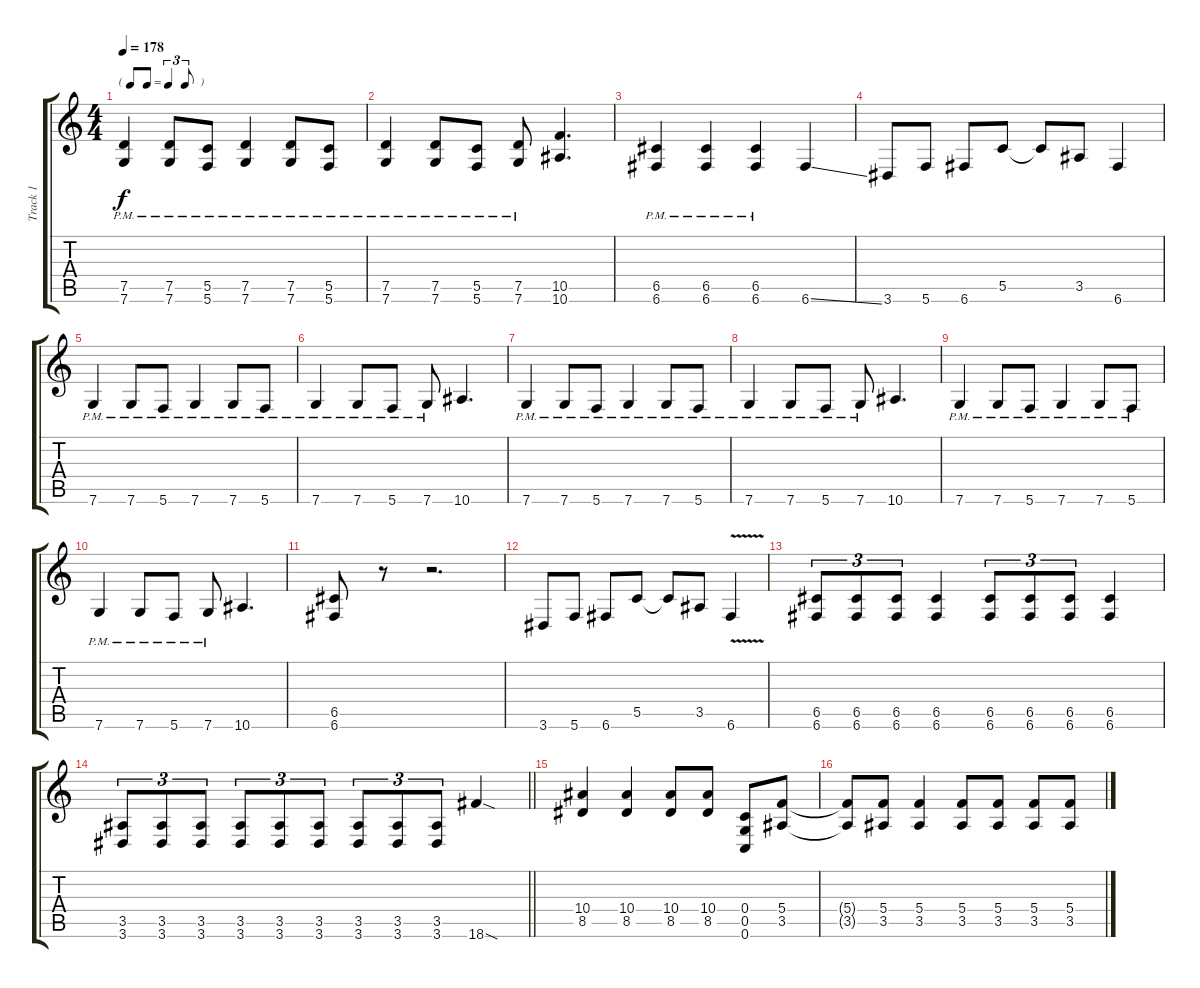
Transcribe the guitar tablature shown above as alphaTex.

\track ("Track 1" "Track 1") {instrument distortionguitar}
\staff {score tabs}
\tuning (D4 A3 F3 C3 G2 C2) {hide}
\ts (4 4)
\tf triplet8th
\tempo 178
\clef g2
\ks c
(7.5{pm} 7.6{pm}).4{dy f} (7.5{pm} 7.6{pm}).8 (5.5{pm} 5.6{pm}).8 (7.5{pm} 7.6{pm}).4 (7.5{pm} 7.6{pm}).8 (5.5{pm} 5.6{pm}).8 |
(7.5{pm} 7.6{pm}).4 (7.5{pm} 7.6{pm}).8 (5.5{pm} 5.6{pm}).8 (7.5{pm} 7.6{pm}).8 (10.5 10.6).4{d} |
(6.5{pm} 6.6{pm}).4 (6.5{pm} 6.6{pm}).4 (6.5{pm} 6.6{pm}).4 6.6{ss}.4 |
3.6.8 5.6.8 6.6.8 5.5.8 5.5{t}.8 3.5.8 6.6.4 |
7.6{pm}.4{instrument overdrivenguitar} 7.6{pm}.8 5.6{pm}.8 7.6{pm}.4 7.6{pm}.8 5.6{pm}.8 |
7.6{pm}.4 7.6{pm}.8 5.6{pm}.8 7.6{pm}.8 10.6.4{d} |
7.6{pm}.4 7.6{pm}.8 5.6{pm}.8 7.6{pm}.4 7.6{pm}.8 5.6{pm}.8 |
7.6{pm}.4 7.6{pm}.8 5.6{pm}.8 7.6{pm}.8 10.6.4{d} |
7.6{pm}.4 7.6{pm}.8 5.6{pm}.8 7.6{pm}.4 7.6{pm}.8 5.6{pm}.8 |
7.6{pm}.4 7.6{pm}.8 5.6{pm}.8 7.6{pm}.8 10.6.4{d} |
(6.5 6.6).8{instrument distortionguitar} r.8 r.2{d} |
3.6.8 5.6.8 6.6.8 5.5.8 5.5{t}.8 3.5.8 6.6{v}.4 |
(6.5 6.6).8{tu (3 2)} (6.5 6.6).8{tu (3 2)} (6.5 6.6).8{tu (3 2)} (6.5 6.6).4 (6.5 6.6).8{tu (3 2)} (6.5 6.6).8{tu (3 2)} (6.5 6.6).8{tu (3 2)} (6.5 6.6).4 |
\barLineRight lightlight
(3.5 3.6).8{tu (3 2)} (3.5 3.6).8{tu (3 2)} (3.5 3.6).8{tu (3 2)} (3.5 3.6).8{tu (3 2)} (3.5 3.6).8{tu (3 2)} (3.5 3.6).8{tu (3 2)} (3.5 3.6).8{tu (3 2)} (3.5 3.6).8{tu (3 2)} (3.5 3.6).8{tu (3 2)} 18.6{sod}.4 |
(10.4 8.5).4 (10.4 8.5).4 (10.4 8.5).8 (10.4 8.5).8 (0.4 0.5 0.6).8 (5.4 3.5).8 |
(5.4{t} 3.5{t}).8 (5.4 3.5).8 (5.4 3.5).4 (5.4 3.5).8 (5.4 3.5).8 (5.4 3.5).8 (5.4 3.5).8
